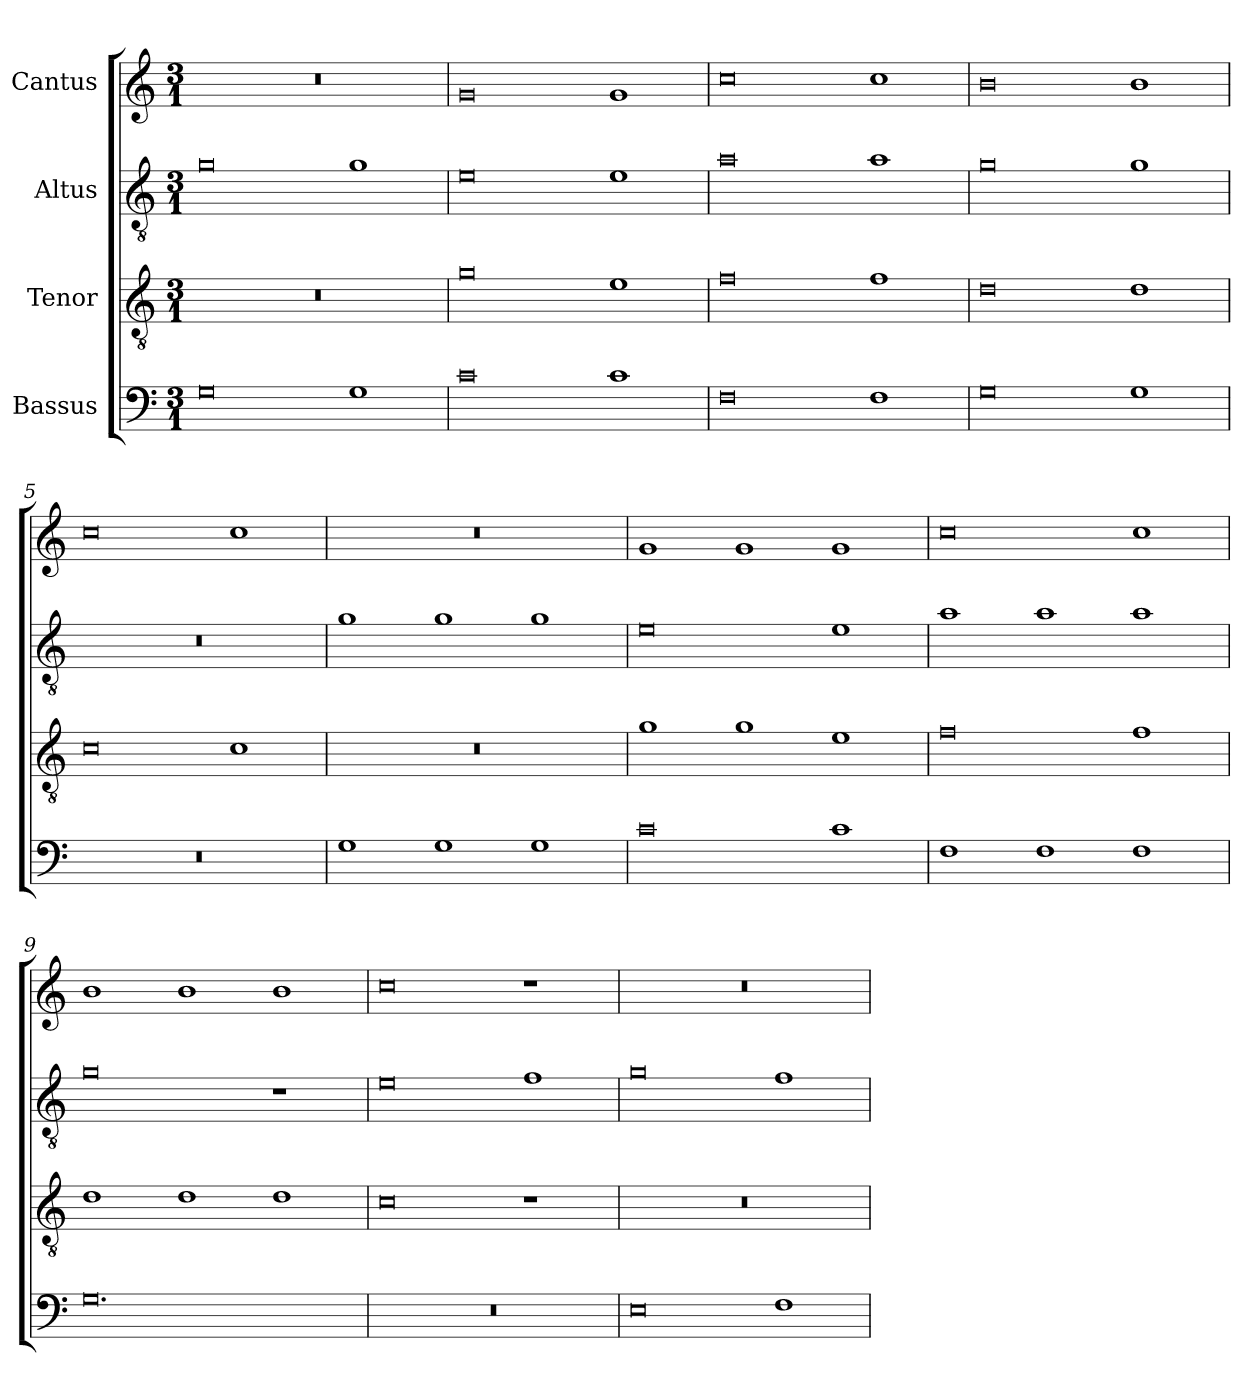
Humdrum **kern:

**kern	**kern	**kern	**kern
*part4	*part3	*part2	*part1
*staff4	*staff3	*staff2	*staff1
*I"Bassus	*I"Tenor	*I"Altus	*I"Cantus
!!LO:PB:g=z
*clefF4	*clefGv2	*clefGv2	*clefG2
*	*ITrd7c12	*ITrd7c12	*
*k[]	*k[]	*k[]	*k[]
*C:	*C:	*C:	*C:
*M3/1	*M3/1	*M3/1	*M3/1
*MM320	*MM320	*MM320	*MM320
=1	=1	=1	=1
!	!LO:N:vis=1	!	!LO:N:vis=1
0Gi	0.r	0Gi	0.r
1Gi	.	1Gi	.
=2	=2	=2	=2
0ci	0Gi	0Ei	0gi
1ci	1Ei	1Ei	1gi
=3	=3	=3	=3
0Fi	0Fi	0Ai	0cci
1Fi	1Fi	1Ai	1cci
=4	=4	=4	=4
0Gi	0Di	0Gi	0bi
1Gi	1Di	1Gi	1bi
=5	=5	=5	=5
!LO:N:vis=1	!	!LO:N:vis=1	!
0.r	0Ci	0.r	0cci
.	1Ci	.	1cci
=6	=6	=6	=6
!	!LO:N:vis=1	!	!LO:N:vis=1
1Gi	0.r	1Gi	0.r
1Gi	.	1Gi	.
1Gi	.	1Gi	.
!!LO:LB:g=z
=7	=7	=7	=7
0ci	1Gi	0Ei	1gi
.	1Gi	.	1gi
1ci	1Ei	1Ei	1gi
=8	=8	=8	=8
1Fi	0Fi	1Ai	0cci
1Fi	.	1Ai	.
1Fi	1Fi	1Ai	1cci
=9	=9	=9	=9
0.Gi	1Di	0Gi	1bi
.	1Di	.	1bi
.	1Di	1r	1bi
=10	=10	=10	=10
!LO:N:vis=1	!	!	!
0.r	0Ci	0Ei	0cci
.	1r	1Fi	1r
=11	=11	=11	=11
!	!LO:N:vis=1	!	!LO:N:vis=1
0Ei	0.r	0Gi	0.r
1Fi	.	1Fi	.
=	=	=	=
*-	*-	*-	*-
